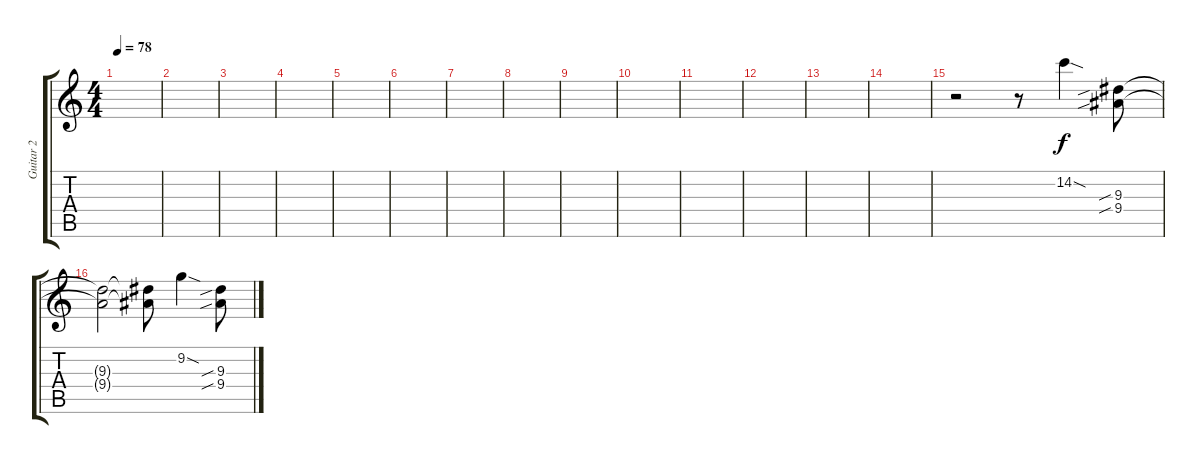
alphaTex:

\track ("Guitar 2" "Guitar 2") {instrument distortionguitar}
\staff {score tabs}
\tuning (Eb4 Bb3 Gb3 Db3 Ab2 Eb2) {hide}
\ts (4 4)
\tempo 78
\clef g2
\ks c
|
|
|
|
|
|
|
|
|
|
|
|
|
|
r.2 r.8 14.2{sod}.4 (9.3{sib} 9.4{sib}).8 |
(9.3{t} 9.4{t}).2 (9.3{t} 9.4{t}).8 9.2{sod}.4 (9.3{sib} 9.4{sib}).8
